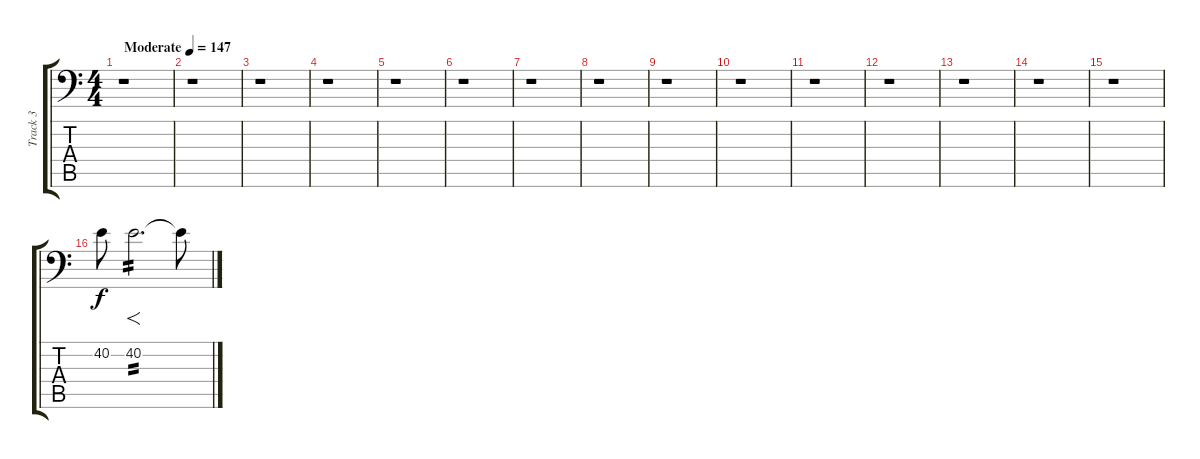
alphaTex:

\track ("Track 3" "Track 3") {instrument acousticgrandpiano}
\staff {score tabs}
\tuning (C-1 C-1 C-1 C-1 C-1 C-1) {hide}
\ts (4 4)
\tempo (147 "Moderate")
\clef f4
\ks c
r.1{dy f instrument acousticgrandpiano} |
r.1 |
r.1 |
r.1 |
r.1 |
r.1 |
r.1 |
r.1 |
r.1 |
r.1 |
r.1 |
r.1 |
r.1 |
r.1 |
r.1 |
40.2.8 40.2.2{f d tp 2} 40.2{t}.8
